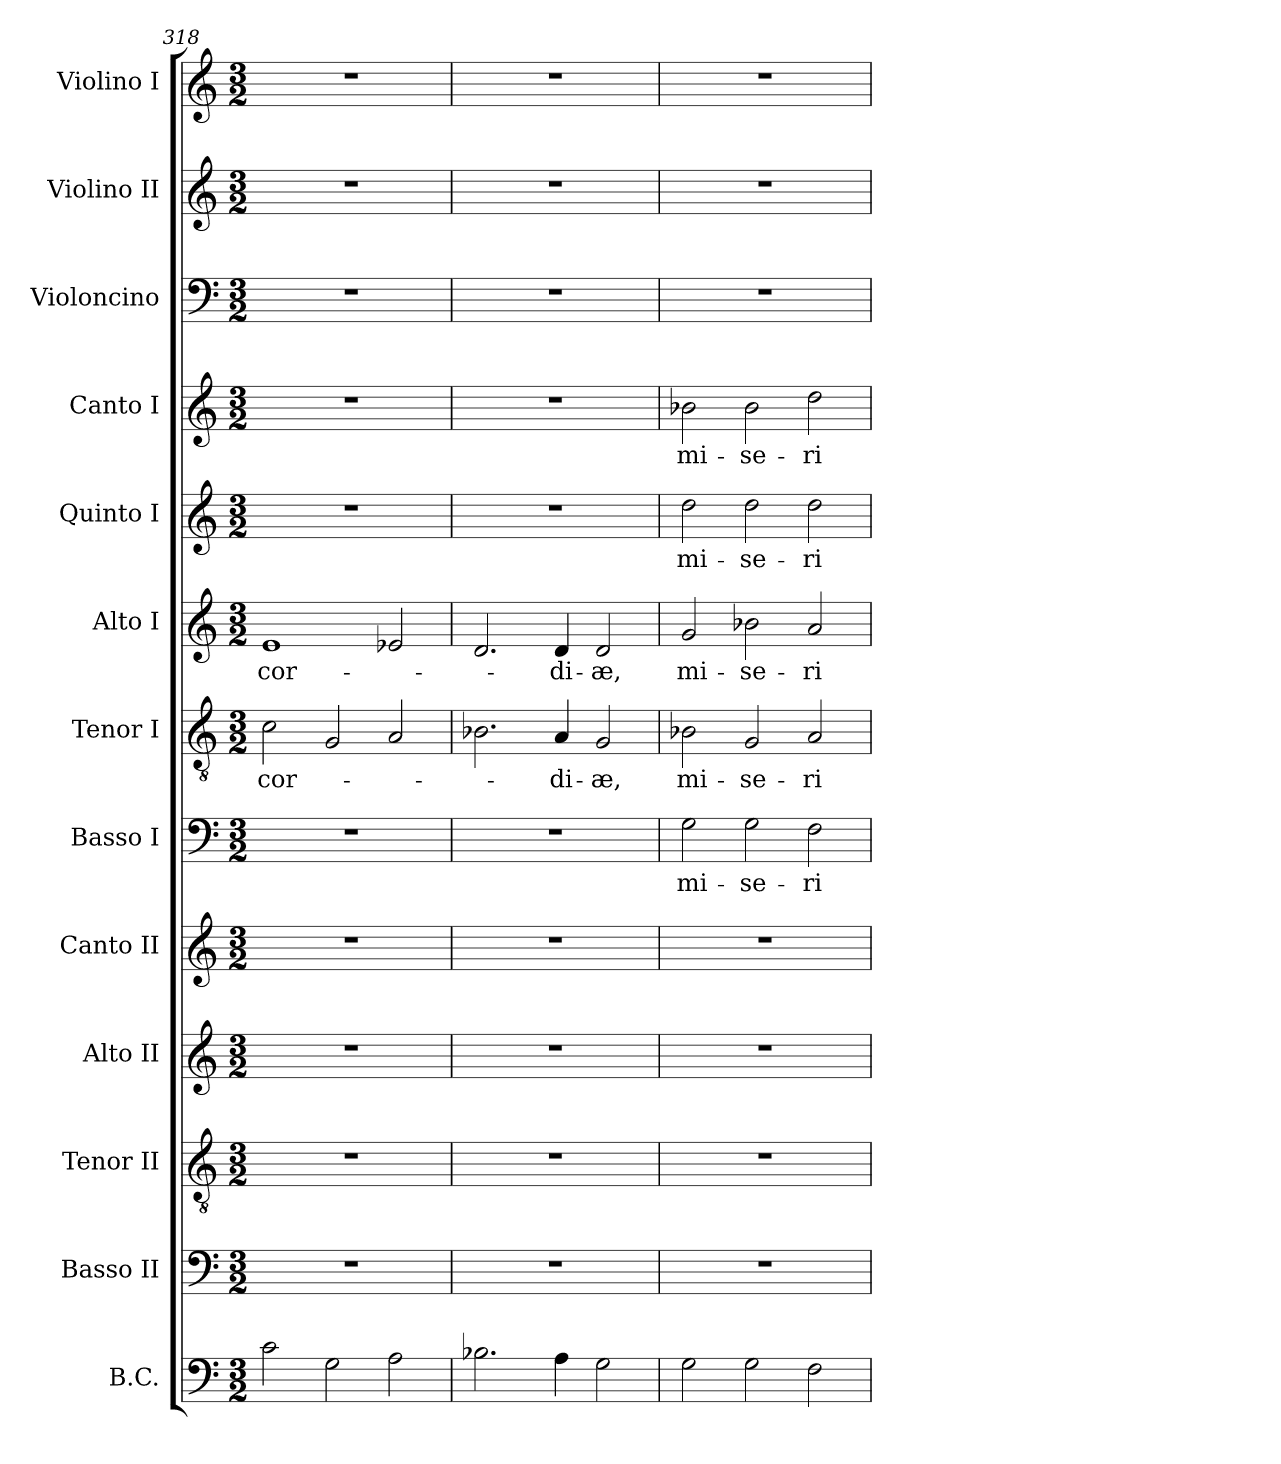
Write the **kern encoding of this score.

**kern	**kern	**kern	**kern	**kern	**kern	**text	**kern	**text	**kern	**text	**kern	**text	**kern	**text	**kern	**kern	**kern
*part13	*part12	*part11	*part10	*part9	*part8	*part8	*part7	*part7	*part6	*part6	*part5	*part5	*part4	*part4	*part3	*part2	*part1
*staff13	*staff12	*staff11	*staff10	*staff9	*staff8	*staff8	*staff7	*staff7	*staff6	*staff6	*staff5	*staff5	*staff4	*staff4	*staff3	*staff2	*staff1
*I"B.C.	*I"Basso II	*I"Tenor II	*I"Alto II	*I"Canto II	*I"Basso I	*	*I"Tenor I	*	*I"Alto I	*	*I"Quinto I	*	*I"Canto I	*	*I"Violoncino	*I"Violino II	*I"Violino I
*I'BC	*I'B 2	*I'T 2	*I'A 2	*I'C 2	*I'B 1	*	*I'T 1	*	*I'A 1	*	*I'Q 1	*	*I'C 1	*	*	*I'Vln. II	*I'Vln. I
*clefF4	*clefF4	*clefGv2	*clefG2	*clefG2	*clefF4	*	*clefGv2	*	*clefG2	*	*clefG2	*	*clefG2	*	*clefF4	*clefG2	*clefG2
*k[]	*k[]	*k[]	*k[]	*k[]	*k[]	*	*k[]	*	*k[]	*	*k[]	*	*k[]	*	*k[]	*k[]	*k[]
*C:	*C:	*C:	*C:	*C:	*C:	*	*C:	*	*C:	*	*C:	*	*C:	*	*C:	*C:	*C:
*M3/2	*M3/2	*M3/2	*M3/2	*M3/2	*M3/2	*	*M3/2	*	*M3/2	*	*M3/2	*	*M3/2	*	*M3/2	*M3/2	*M3/2
=318	=318	=318	=318	=318	=318	=318	=318	=318	=318	=318	=318	=318	=318	=318	=318	=318	=318
!	!	!	!	!	!	!	!	!LO:LY:b	!	!	!	!	!	!	!	!	!
!	!	!	!	!	!	!	!	!	!	!LO:LY:b	!	!	!	!	!	!	!
2c\	1.r	1.r	1.r	1.r	1.r	.	2c\	-cor-	1e	-cor-	1.r	.	1.r	.	1.r	1.r	1.r
2G\	.	.	.	.	.	.	2G/	.	.	.	.	.	.	.	.	.	.
2A\	.	.	.	.	.	.	2A/	.	2e-X/	.	.	.	.	.	.	.	.
=319	=319	=319	=319	=319	=319	=319	=319	=319	=319	=319	=319	=319	=319	=319	=319	=319	=319
2.B-X\	1.r	1.r	1.r	1.r	1.r	.	2.B-X\	.	2.d/	.	1.r	.	1.r	.	1.r	1.r	1.r
!	!	!	!	!	!	!	!	!LO:LY:b	!	!	!	!	!	!	!	!	!
!	!	!	!	!	!	!	!	!	!	!LO:LY:b	!	!	!	!	!	!	!
4A\	.	.	.	.	.	.	4A/	-di-	4d/	-di-	.	.	.	.	.	.	.
!	!	!	!	!	!	!	!	!LO:LY:b	!	!	!	!	!	!	!	!	!
!	!	!	!	!	!	!	!	!	!	!LO:LY:b	!	!	!	!	!	!	!
2G\	.	.	.	.	.	.	2G/	-æ,	2d/	-æ,	.	.	.	.	.	.	.
!!LO:PB:g=z
=320	=320	=320	=320	=320	=320	=320	=320	=320	=320	=320	=320	=320	=320	=320	=320	=320	=320
!	!	!	!	!	!	!LO:LY:b	!	!	!	!	!	!	!	!	!	!	!
!	!	!	!	!	!	!	!	!LO:LY:b	!	!	!	!	!	!	!	!	!
!	!	!	!	!	!	!	!	!	!	!LO:LY:b	!	!	!	!	!	!	!
!	!	!	!	!	!	!	!	!	!	!	!	!LO:LY:b	!	!	!	!	!
!	!	!	!	!	!	!	!	!	!	!	!	!	!	!LO:LY:b	!	!	!
2G\	1.r	1.r	1.r	1.r	2G\	mi-	2B-X\	mi-	2g/	mi-	2dd\	mi-	2b-X\	mi-	1.r	1.r	1.r
!	!	!	!	!	!	!LO:LY:b	!	!	!	!	!	!	!	!	!	!	!
!	!	!	!	!	!	!	!	!LO:LY:b	!	!	!	!	!	!	!	!	!
!	!	!	!	!	!	!	!	!	!	!LO:LY:b	!	!	!	!	!	!	!
!	!	!	!	!	!	!	!	!	!	!	!	!LO:LY:b	!	!	!	!	!
!	!	!	!	!	!	!	!	!	!	!	!	!	!	!LO:LY:b	!	!	!
2G\	.	.	.	.	2G\	-se-	2G/	-se-	2b-X\	-se-	2dd\	-se-	2b-\	-se-	.	.	.
!	!	!	!	!	!	!LO:LY:b	!	!	!	!	!	!	!	!	!	!	!
!	!	!	!	!	!	!	!	!LO:LY:b	!	!	!	!	!	!	!	!	!
!	!	!	!	!	!	!	!	!	!	!LO:LY:b	!	!	!	!	!	!	!
!	!	!	!	!	!	!	!	!	!	!	!	!LO:LY:b	!	!	!	!	!
!	!	!	!	!	!	!	!	!	!	!	!	!	!	!LO:LY:b	!	!	!
2F\	.	.	.	.	2F\	-ri-	2A/	-ri-	2a/	-ri-	2dd\	-ri-	2dd\	-ri-	.	.	.
=	=	=	=	=	=	=	=	=	=	=	=	=	=	=	=	=	=
*-	*-	*-	*-	*-	*-	*-	*-	*-	*-	*-	*-	*-	*-	*-	*-	*-	*-
